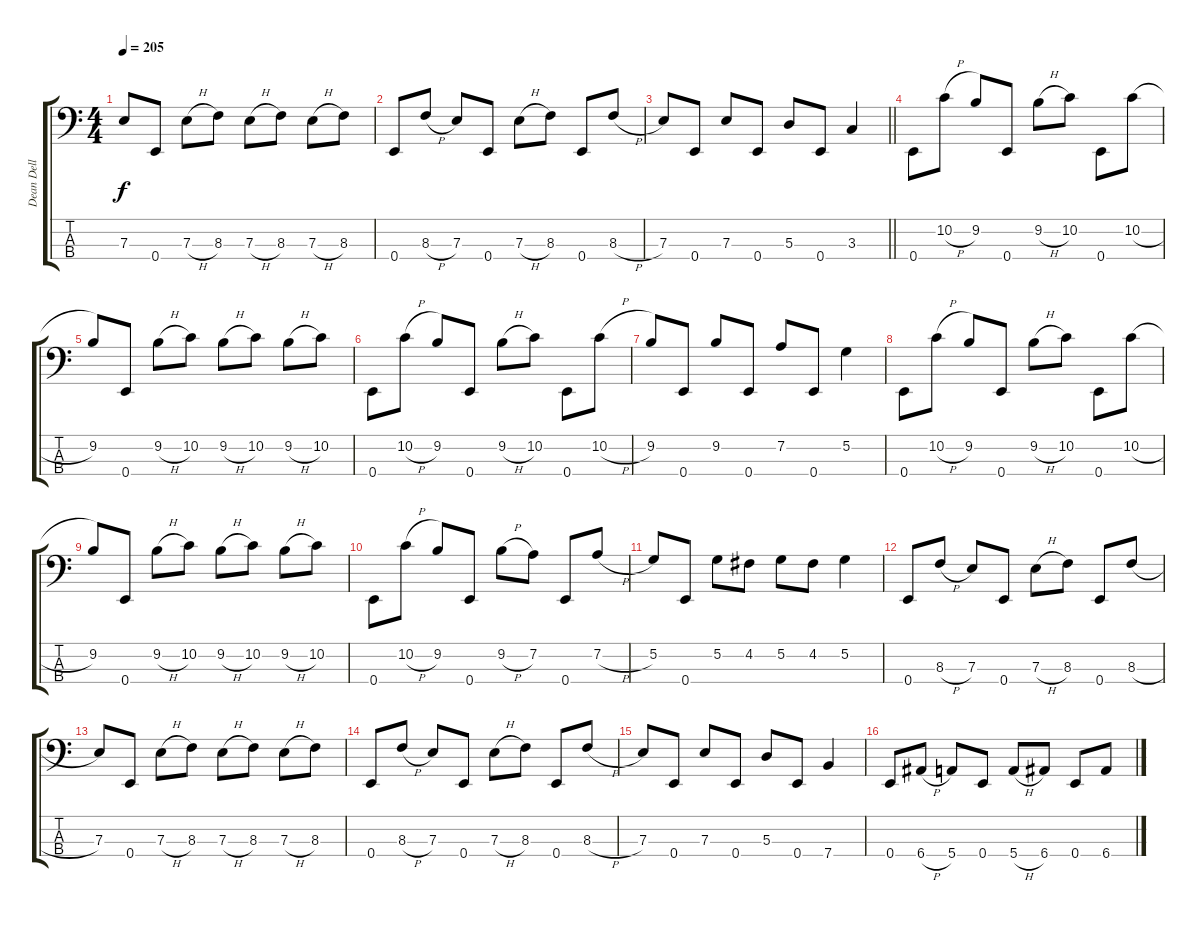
\track ("Dean Dell" "Dean Dell") {instrument electricbasspick}
\staff {score tabs}
\tuning (G2 D2 A1 E1) {hide}
\ts (4 4)
\tempo 205
\clef f4
\ks c
7.3.8{dy f} 0.4.8 7.3{h}.8 8.3.8 7.3{h}.8 8.3.8 7.3{h}.8 8.3.8 |
0.4.8 8.3{h}.8 7.3.8 0.4.8 7.3{h}.8 8.3.8 0.4.8 8.3{h}.8 |
\barLineRight lightlight
7.3.8 0.4.8 7.3.8 0.4.8 5.3.8 0.4.8 3.3.4 |
0.4.8 10.2{h}.8 9.2.8 0.4.8 9.2{h}.8 10.2.8 0.4.8 10.2{h}.8 |
9.2.8 0.4.8 9.2{h}.8 10.2.8 9.2{h}.8 10.2.8 9.2{h}.8 10.2.8 |
0.4.8 10.2{h}.8 9.2.8 0.4.8 9.2{h}.8 10.2.8 0.4.8 10.2{h}.8 |
9.2.8 0.4.8 9.2.8 0.4.8 7.2.8 0.4.8 5.2.4 |
0.4.8 10.2{h}.8 9.2.8 0.4.8 9.2{h}.8 10.2.8 0.4.8 10.2{h}.8 |
9.2.8 0.4.8 9.2{h}.8 10.2.8 9.2{h}.8 10.2.8 9.2{h}.8 10.2.8 |
0.4.8 10.2{h}.8 9.2.8 0.4.8 9.2{h}.8 7.2.8 0.4.8 7.2{h}.8 |
5.2.8 0.4.8 5.2.8 4.2.8 5.2.8 4.2.8 5.2.4 |
0.4.8 8.3{h}.8 7.3.8 0.4.8 7.3{h}.8 8.3.8 0.4.8 8.3{h}.8 |
7.3.8 0.4.8 7.3{h}.8 8.3.8 7.3{h}.8 8.3.8 7.3{h}.8 8.3.8 |
0.4.8 8.3{h}.8 7.3.8 0.4.8 7.3{h}.8 8.3.8 0.4.8 8.3{h}.8 |
7.3.8 0.4.8 7.3.8 0.4.8 5.3.8 0.4.8 7.4.4 |
0.4.8 6.4{h}.8 5.4.8 0.4.8 5.4{h}.8 6.4.8 0.4.8 6.4{h}.8
